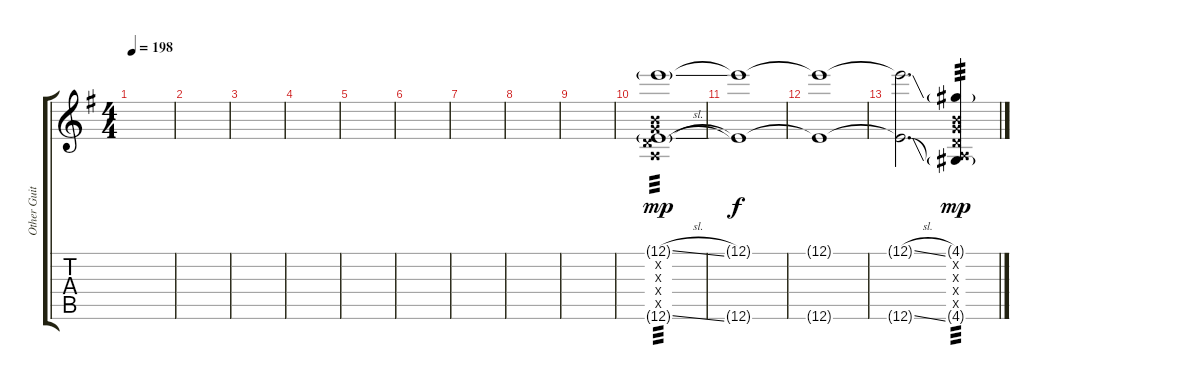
\track ("Other Guitar" "Other Guit") {instrument overdrivenguitar}
\staff {score tabs}
\tuning (E4 B3 G3 D3 A2 E2) {hide}
\ts (4 4)
\tempo 198
\clef g2
\ks g
|
|
|
|
|
|
|
|
|
(12.1{sl g} 0.2{x} 0.3{x} 0.4{x} 0.5{x} 12.6{sl g}).1{tp 3 dy mp instrument guitarfretnoise} |
(12.1{t} 12.6{t}).1{dy f} |
(12.1{t} 12.6{t}).1 |
(12.1{sl t} 12.6{sl t}).2{d} (4.1{g} 0.2{x} 0.3{x} 0.4{x} 0.5{x} 4.6{g}).4{tp 3 dy mp}
